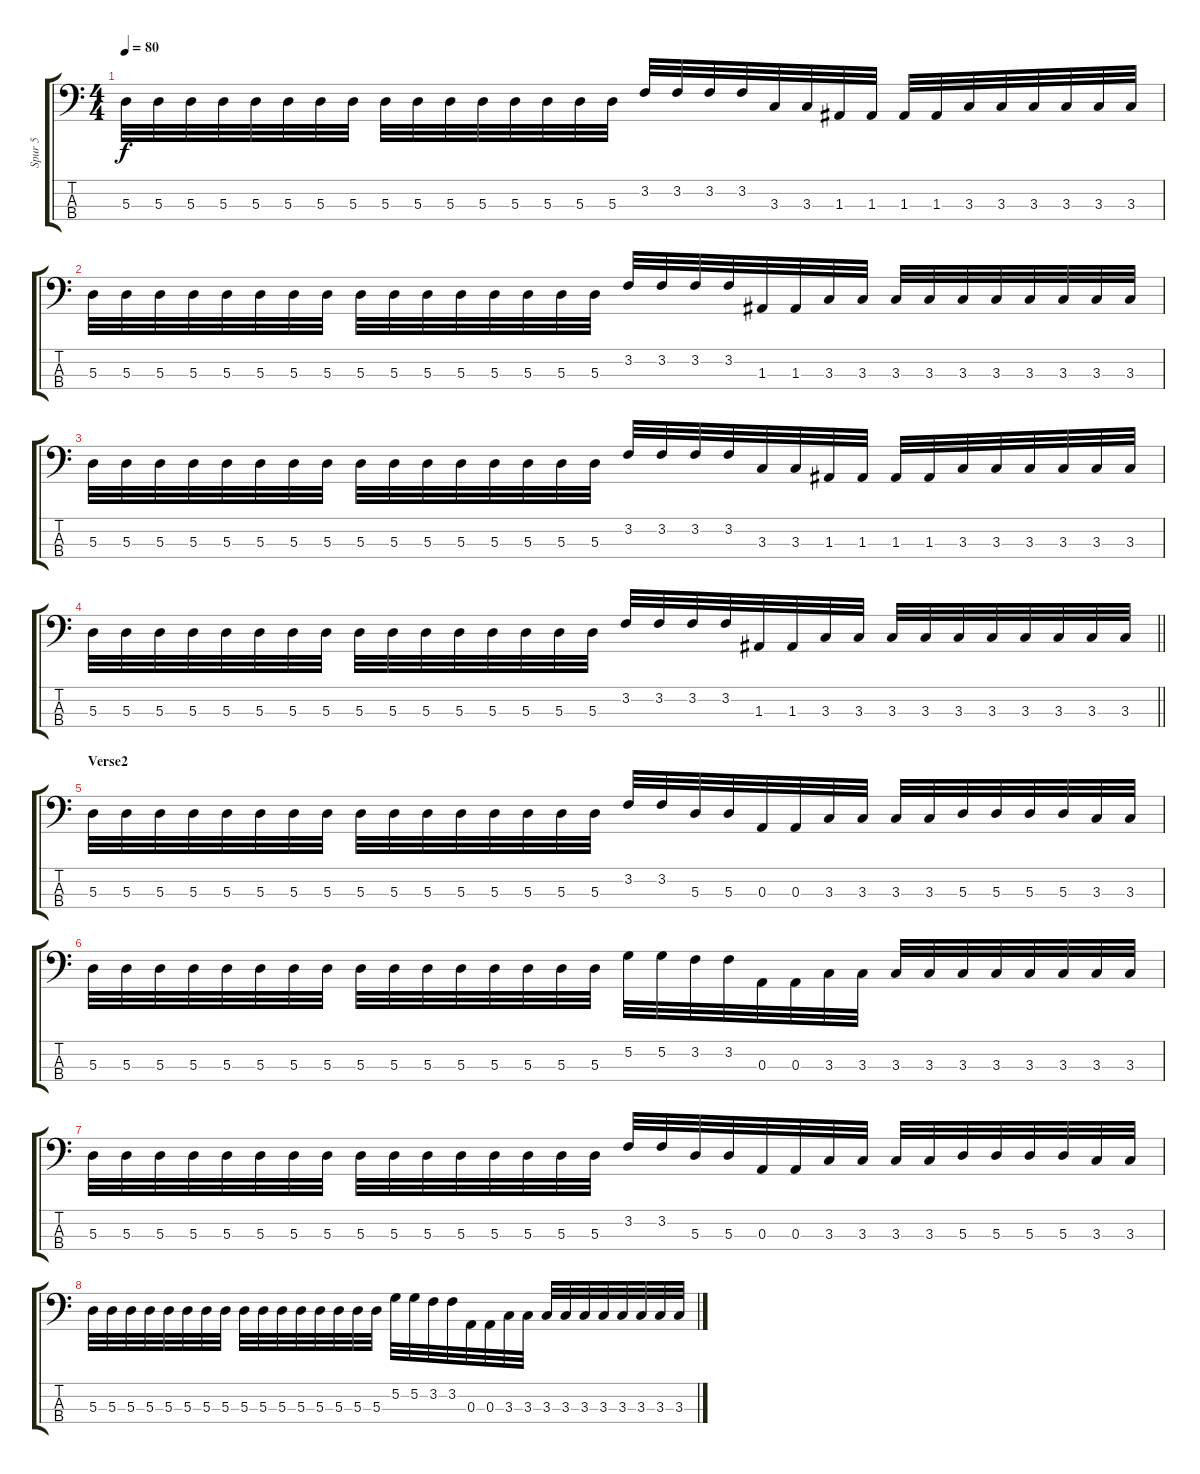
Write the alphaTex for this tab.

\track ("Spur 5" "Spur 5") {instrument electricbassfinger}
\staff {score tabs}
\tuning (G2 D2 A1 E1) {hide}
\ts (4 4)
\tempo 80
\clef f4
\ks c
5.3.32{dy f} 5.3.32 5.3.32 5.3.32 5.3.32 5.3.32 5.3.32 5.3.32 5.3.32 5.3.32 5.3.32 5.3.32 5.3.32 5.3.32 5.3.32 5.3.32 3.2.32 3.2.32 3.2.32 3.2.32 3.3.32 3.3.32 1.3.32 1.3.32 1.3.32 1.3.32 3.3.32 3.3.32 3.3.32 3.3.32 3.3.32 3.3.32 |
5.3.32 5.3.32 5.3.32 5.3.32 5.3.32 5.3.32 5.3.32 5.3.32 5.3.32 5.3.32 5.3.32 5.3.32 5.3.32 5.3.32 5.3.32 5.3.32 3.2.32 3.2.32 3.2.32 3.2.32 1.3.32 1.3.32 3.3.32 3.3.32 3.3.32 3.3.32 3.3.32 3.3.32 3.3.32 3.3.32 3.3.32 3.3.32 |
5.3.32 5.3.32 5.3.32 5.3.32 5.3.32 5.3.32 5.3.32 5.3.32 5.3.32 5.3.32 5.3.32 5.3.32 5.3.32 5.3.32 5.3.32 5.3.32 3.2.32 3.2.32 3.2.32 3.2.32 3.3.32 3.3.32 1.3.32 1.3.32 1.3.32 1.3.32 3.3.32 3.3.32 3.3.32 3.3.32 3.3.32 3.3.32 |
\barLineRight lightlight
5.3.32 5.3.32 5.3.32 5.3.32 5.3.32 5.3.32 5.3.32 5.3.32 5.3.32 5.3.32 5.3.32 5.3.32 5.3.32 5.3.32 5.3.32 5.3.32 3.2.32 3.2.32 3.2.32 3.2.32 1.3.32 1.3.32 3.3.32 3.3.32 3.3.32 3.3.32 3.3.32 3.3.32 3.3.32 3.3.32 3.3.32 3.3.32 |
\section ("" "Verse2")
5.3.32 5.3.32 5.3.32 5.3.32 5.3.32 5.3.32 5.3.32 5.3.32 5.3.32 5.3.32 5.3.32 5.3.32 5.3.32 5.3.32 5.3.32 5.3.32 3.2.32 3.2.32 5.3.32 5.3.32 0.3.32 0.3.32 3.3.32 3.3.32 3.3.32 3.3.32 5.3.32 5.3.32 5.3.32 5.3.32 3.3.32 3.3.32 |
5.3.32 5.3.32 5.3.32 5.3.32 5.3.32 5.3.32 5.3.32 5.3.32 5.3.32 5.3.32 5.3.32 5.3.32 5.3.32 5.3.32 5.3.32 5.3.32 5.2.32 5.2.32 3.2.32 3.2.32 0.3.32 0.3.32 3.3.32 3.3.32 3.3.32 3.3.32 3.3.32 3.3.32 3.3.32 3.3.32 3.3.32 3.3.32 |
5.3.32 5.3.32 5.3.32 5.3.32 5.3.32 5.3.32 5.3.32 5.3.32 5.3.32 5.3.32 5.3.32 5.3.32 5.3.32 5.3.32 5.3.32 5.3.32 3.2.32 3.2.32 5.3.32 5.3.32 0.3.32 0.3.32 3.3.32 3.3.32 3.3.32 3.3.32 5.3.32 5.3.32 5.3.32 5.3.32 3.3.32 3.3.32 |
5.3.32 5.3.32 5.3.32 5.3.32 5.3.32 5.3.32 5.3.32 5.3.32 5.3.32 5.3.32 5.3.32 5.3.32 5.3.32 5.3.32 5.3.32 5.3.32 5.2.32 5.2.32 3.2.32 3.2.32 0.3.32 0.3.32 3.3.32 3.3.32 3.3.32 3.3.32 3.3.32 3.3.32 3.3.32 3.3.32 3.3.32 3.3.32
